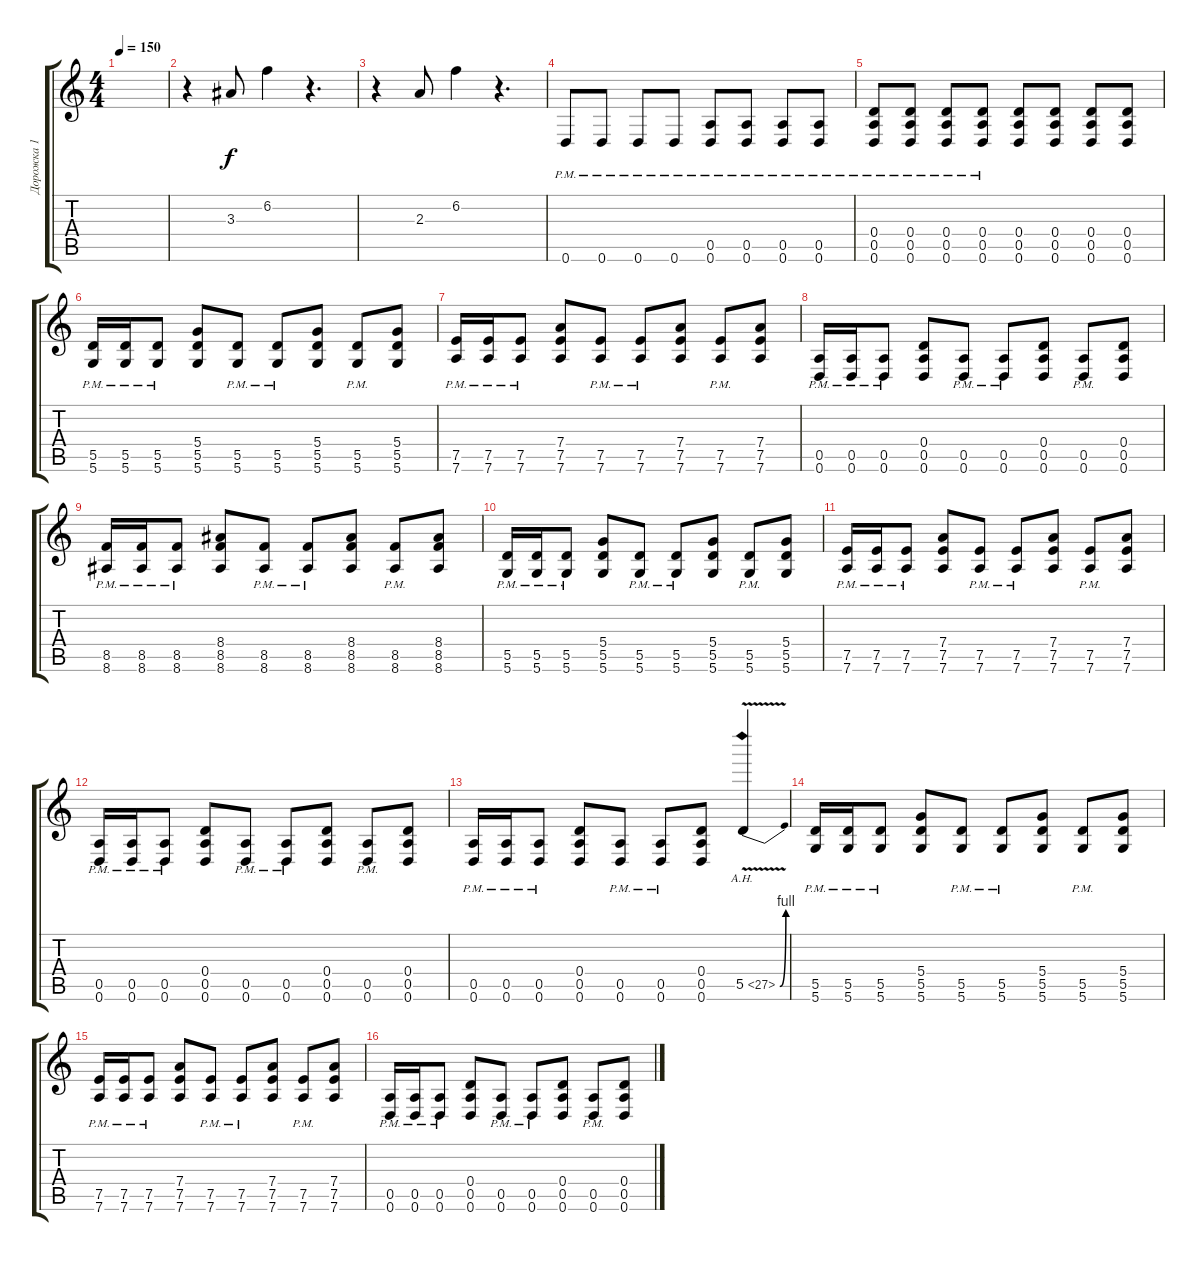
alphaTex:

\track ("Дорожка 1" "Дорожка 1") {instrument overdrivenguitar}
\staff {score tabs}
\tuning (E4 B3 G3 D3 A2 D2) {hide}
\ts (4 4)
\tempo 150
\clef g2
\ks c
|
r.4 3.3.8 6.2.4 r.4{d} |
r.4 2.3.8 6.2.4 r.4{d} |
0.6{pm}.8{instrument overdrivenguitar} 0.6{pm}.8 0.6{pm}.8 0.6{pm}.8 (0.5{pm} 0.6{pm}).8 (0.5{pm} 0.6{pm}).8 (0.5{pm} 0.6{pm}).8 (0.5{pm} 0.6{pm}).8 |
(0.4{pm} 0.5{pm} 0.6{pm}).8 (0.4{pm} 0.5{pm} 0.6{pm}).8 (0.4{pm} 0.5{pm} 0.6{pm}).8 (0.4{pm} 0.5{pm} 0.6{pm}).8 (0.4 0.5 0.6).8 (0.4 0.5 0.6).8 (0.4 0.5 0.6).8 (0.4 0.5 0.6).8 |
(5.5{pm} 5.6{pm}).16 (5.5{pm} 5.6{pm}).16 (5.5{pm} 5.6{pm}).8 (5.4 5.5 5.6).8 (5.5{pm} 5.6{pm}).8 (5.5{pm} 5.6{pm}).8 (5.4 5.5 5.6).8 (5.5{pm} 5.6{pm}).8 (5.4 5.5 5.6).8 |
(7.5{pm} 7.6{pm}).16 (7.5{pm} 7.6{pm}).16 (7.5{pm} 7.6{pm}).8 (7.4 7.5 7.6).8 (7.5{pm} 7.6{pm}).8 (7.5{pm} 7.6{pm}).8 (7.4 7.5 7.6).8 (7.5{pm} 7.6{pm}).8 (7.4 7.5 7.6).8 |
(0.5{pm} 0.6{pm}).16 (0.5{pm} 0.6{pm}).16 (0.5{pm} 0.6{pm}).8 (0.4 0.5 0.6).8 (0.5{pm} 0.6{pm}).8 (0.5{pm} 0.6{pm}).8 (0.4 0.5 0.6).8 (0.5{pm} 0.6{pm}).8 (0.4 0.5 0.6).8 |
(8.5{pm} 8.6{pm}).16 (8.5{pm} 8.6{pm}).16 (8.5{pm} 8.6{pm}).8 (8.4 8.5 8.6).8 (8.5{pm} 8.6{pm}).8 (8.5{pm} 8.6{pm}).8 (8.4 8.5 8.6).8 (8.5{pm} 8.6{pm}).8 (8.4 8.5 8.6).8 |
(5.5{pm} 5.6{pm}).16 (5.5{pm} 5.6{pm}).16 (5.5{pm} 5.6{pm}).8 (5.4 5.5 5.6).8 (5.5{pm} 5.6{pm}).8 (5.5{pm} 5.6{pm}).8 (5.4 5.5 5.6).8 (5.5{pm} 5.6{pm}).8 (5.4 5.5 5.6).8 |
(7.5{pm} 7.6{pm}).16 (7.5{pm} 7.6{pm}).16 (7.5{pm} 7.6{pm}).8 (7.4 7.5 7.6).8 (7.5{pm} 7.6{pm}).8 (7.5{pm} 7.6{pm}).8 (7.4 7.5 7.6).8 (7.5{pm} 7.6{pm}).8 (7.4 7.5 7.6).8 |
(0.5{pm} 0.6{pm}).16 (0.5{pm} 0.6{pm}).16 (0.5{pm} 0.6{pm}).8 (0.4 0.5 0.6).8 (0.5{pm} 0.6{pm}).8 (0.5{pm} 0.6{pm}).8 (0.4 0.5 0.6).8 (0.5{pm} 0.6{pm}).8 (0.4 0.5 0.6).8 |
(0.5{pm} 0.6{pm}).16 (0.5{pm} 0.6{pm}).16 (0.5{pm} 0.6{pm}).8 (0.4 0.5 0.6).8 (0.5{pm} 0.6{pm}).8 (0.5{pm} 0.6{pm}).8 (0.4 0.5 0.6).8 5.5{be (bend 0 0 60 4) ah 22 v}.4 |
(5.5{pm} 5.6{pm}).16 (5.5{pm} 5.6{pm}).16 (5.5{pm} 5.6{pm}).8 (5.4 5.5 5.6).8 (5.5{pm} 5.6{pm}).8 (5.5{pm} 5.6{pm}).8 (5.4 5.5 5.6).8 (5.5{pm} 5.6{pm}).8 (5.4 5.5 5.6).8 |
(7.5{pm} 7.6{pm}).16 (7.5{pm} 7.6{pm}).16 (7.5{pm} 7.6{pm}).8 (7.4 7.5 7.6).8 (7.5{pm} 7.6{pm}).8 (7.5{pm} 7.6{pm}).8 (7.4 7.5 7.6).8 (7.5{pm} 7.6{pm}).8 (7.4 7.5 7.6).8 |
(0.5{pm} 0.6{pm}).16 (0.5{pm} 0.6{pm}).16 (0.5{pm} 0.6{pm}).8 (0.4 0.5 0.6).8 (0.5{pm} 0.6{pm}).8 (0.5{pm} 0.6{pm}).8 (0.4 0.5 0.6).8 (0.5{pm} 0.6{pm}).8 (0.4 0.5 0.6).8
